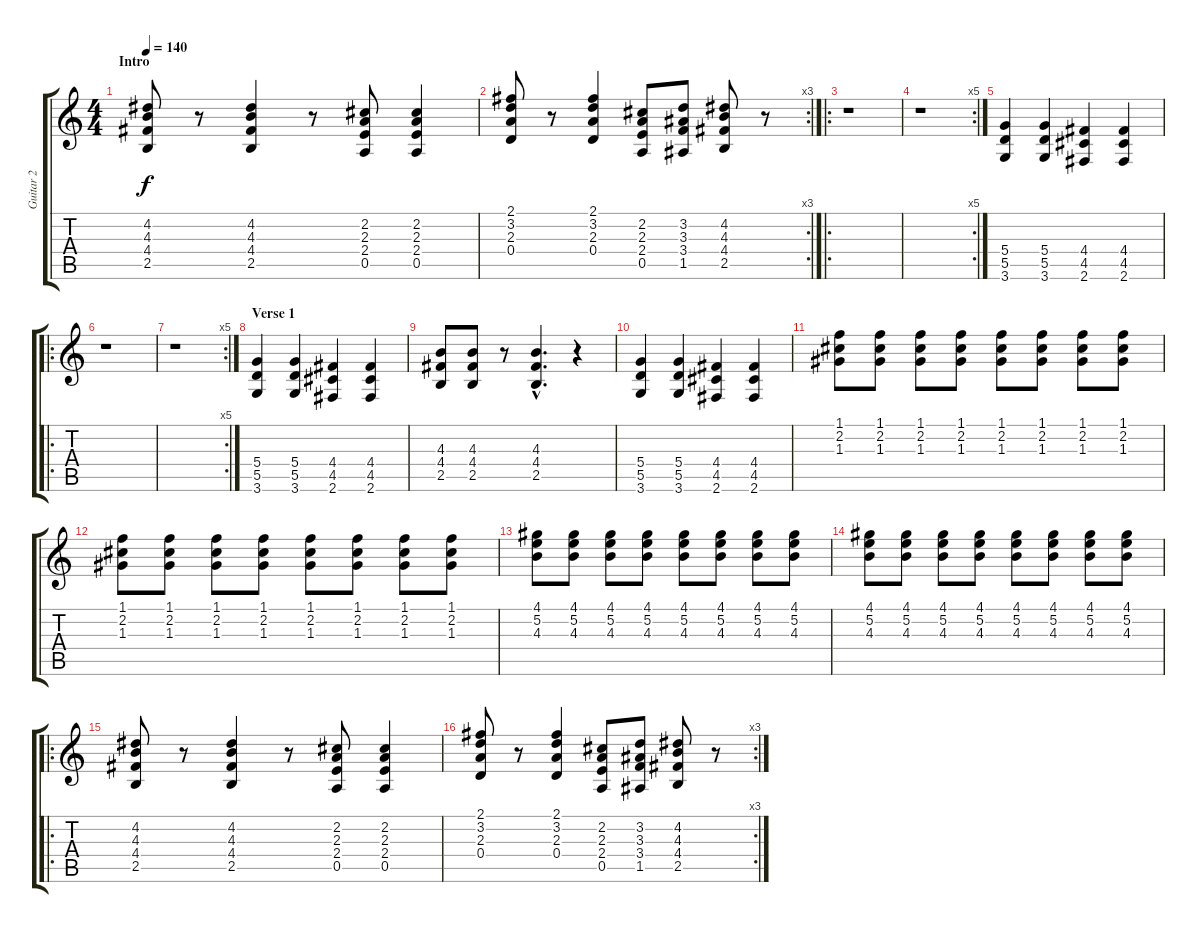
\track ("Guitar 2" "Guitar 2") {instrument overdrivenguitar}
\staff {score tabs}
\tuning (E4 B3 G3 D3 A2 E2) {hide}
\ts (4 4)
\section ("" "Intro")
\tempo 140
\clef g2
\ks c
(4.2 4.3 4.4 2.5).8{dy f instrument overdrivenguitar} r.8 (4.2 4.3 4.4 2.5).4 r.8 (2.2 2.3 2.4 0.5).8 (2.2 2.3 2.4 0.5).4 |
\rc 3
(2.1 3.2 2.3 0.4).8 r.8 (2.1 3.2 2.3 0.4).4 (2.2 2.3 2.4 0.5).8 (3.2 3.3 3.4 1.5).8 (4.2 4.3 4.4 2.5).8 r.8 |
\ro
r.1 |
\rc 5
r.1 |
(5.4 5.5 3.6).4 (5.4 5.5 3.6).4 (4.4 4.5 2.6).4 (4.4 4.5 2.6).4 |
\ro
r.1 |
\rc 5
r.1 |
\section ("" "Verse 1")
(5.4 5.5 3.6).4 (5.4 5.5 3.6).4 (4.4 4.5 2.6).4 (4.4 4.5 2.6).4 |
(4.3 4.4 2.5).8 (4.3 4.4 2.5).8 r.8 (4.3{hac} 4.4{hac} 2.5{hac}).4{d} r.4 |
(5.4 5.5 3.6).4 (5.4 5.5 3.6).4 (4.4 4.5 2.6).4 (4.4 4.5 2.6).4 |
(1.1 2.2 1.3).8 (1.1 2.2 1.3).8 (1.1 2.2 1.3).8 (1.1 2.2 1.3).8 (1.1 2.2 1.3).8 (1.1 2.2 1.3).8 (1.1 2.2 1.3).8 (1.1 2.2 1.3).8 |
(1.1 2.2 1.3).8 (1.1 2.2 1.3).8 (1.1 2.2 1.3).8 (1.1 2.2 1.3).8 (1.1 2.2 1.3).8 (1.1 2.2 1.3).8 (1.1 2.2 1.3).8 (1.1 2.2 1.3).8 |
(4.1 5.2 4.3).8 (4.1 5.2 4.3).8 (4.1 5.2 4.3).8 (4.1 5.2 4.3).8 (4.1 5.2 4.3).8 (4.1 5.2 4.3).8 (4.1 5.2 4.3).8 (4.1 5.2 4.3).8 |
(4.1 5.2 4.3).8 (4.1 5.2 4.3).8 (4.1 5.2 4.3).8 (4.1 5.2 4.3).8 (4.1 5.2 4.3).8 (4.1 5.2 4.3).8 (4.1 5.2 4.3).8 (4.1 5.2 4.3).8 |
\ro
(4.2 4.3 4.4 2.5).8 r.8 (4.2 4.3 4.4 2.5).4 r.8 (2.2 2.3 2.4 0.5).8 (2.2 2.3 2.4 0.5).4 |
\rc 3
(2.1 3.2 2.3 0.4).8 r.8 (2.1 3.2 2.3 0.4).4 (2.2 2.3 2.4 0.5).8 (3.2 3.3 3.4 1.5).8 (4.2 4.3 4.4 2.5).8 r.8
